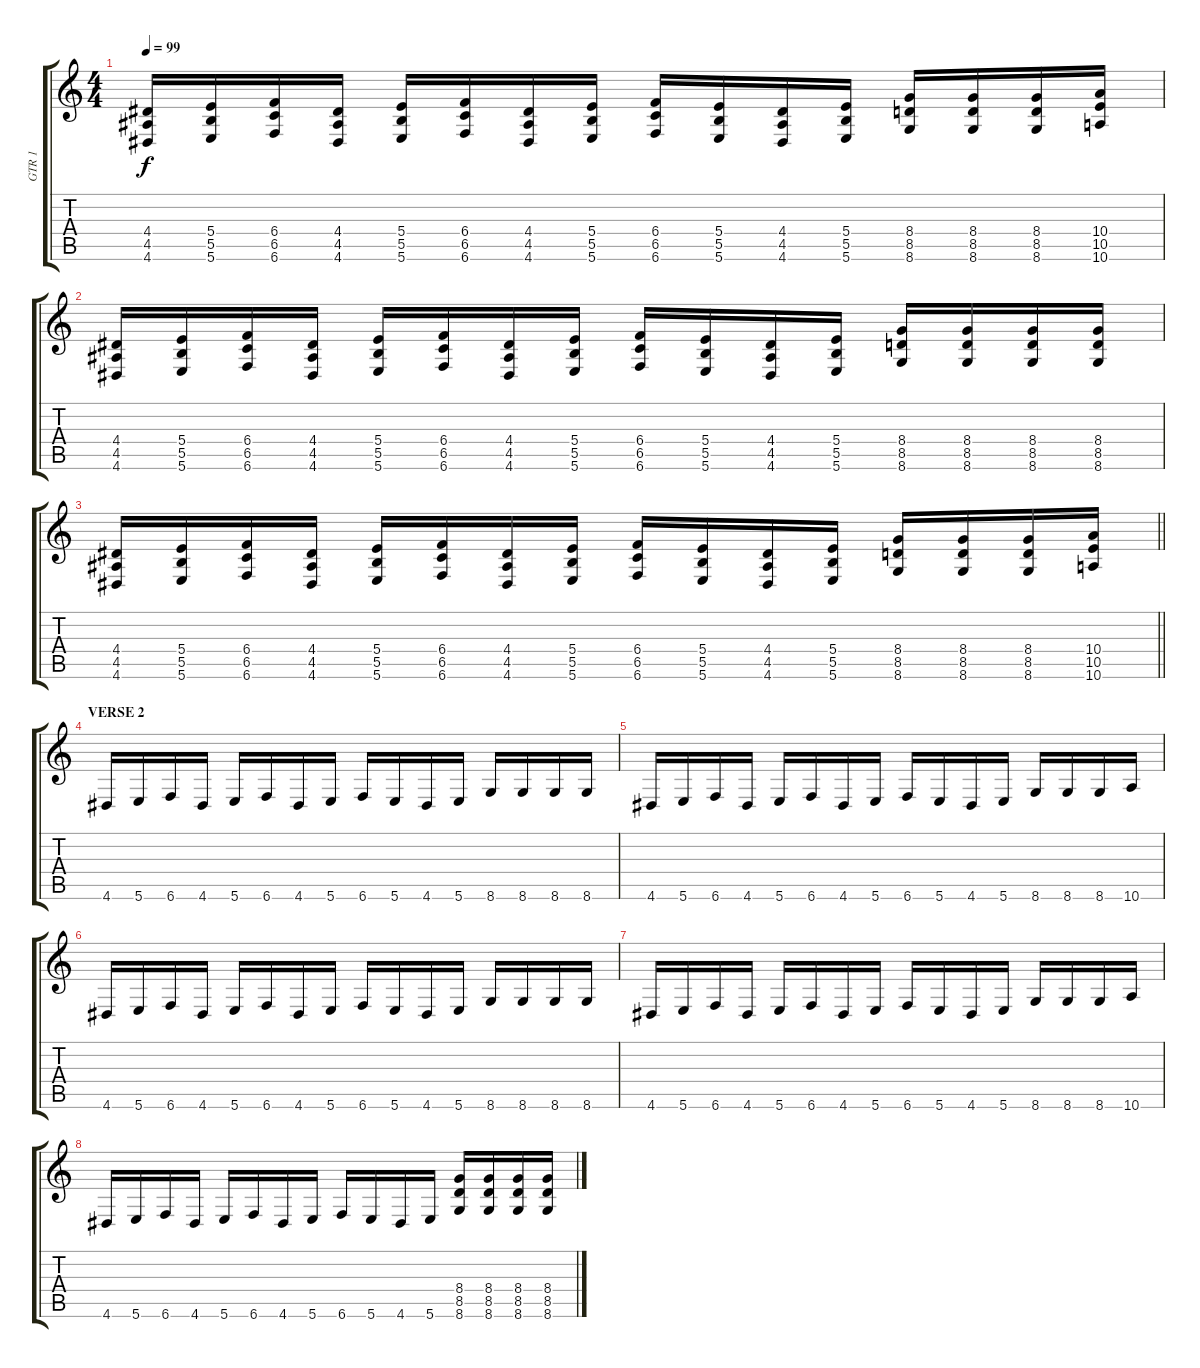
\track ("GTR 1" "GTR 1") {instrument distortionguitar}
\staff {score tabs}
\tuning (Db4 Ab3 E3 B2 Gb2 B1) {hide}
\ts (4 4)
\tempo 99
\clef g2
\ks c
(4.4 4.5 4.6).16{dy f} (5.4 5.5 5.6).16 (6.4 6.5 6.6).16 (4.4 4.5 4.6).16 (5.4 5.5 5.6).16 (6.4 6.5 6.6).16 (4.4 4.5 4.6).16 (5.4 5.5 5.6).16 (6.4 6.5 6.6).16 (5.4 5.5 5.6).16 (4.4 4.5 4.6).16 (5.4 5.5 5.6).16 (8.4 8.5 8.6).16 (8.4 8.5 8.6).16 (8.4 8.5 8.6).16 (10.4 10.5 10.6).16 |
(4.4 4.5 4.6).16 (5.4 5.5 5.6).16 (6.4 6.5 6.6).16 (4.4 4.5 4.6).16 (5.4 5.5 5.6).16 (6.4 6.5 6.6).16 (4.4 4.5 4.6).16 (5.4 5.5 5.6).16 (6.4 6.5 6.6).16 (5.4 5.5 5.6).16 (4.4 4.5 4.6).16 (5.4 5.5 5.6).16 (8.4 8.5 8.6).16 (8.4 8.5 8.6).16 (8.4 8.5 8.6).16 (8.4 8.5 8.6).16 |
\barLineRight lightlight
(4.4 4.5 4.6).16 (5.4 5.5 5.6).16 (6.4 6.5 6.6).16 (4.4 4.5 4.6).16 (5.4 5.5 5.6).16 (6.4 6.5 6.6).16 (4.4 4.5 4.6).16 (5.4 5.5 5.6).16 (6.4 6.5 6.6).16 (5.4 5.5 5.6).16 (4.4 4.5 4.6).16 (5.4 5.5 5.6).16 (8.4 8.5 8.6).16 (8.4 8.5 8.6).16 (8.4 8.5 8.6).16 (10.4 10.5 10.6).16 |
\section ("" "VERSE 2")
4.6.16 5.6.16 6.6.16 4.6.16 5.6.16 6.6.16 4.6.16 5.6.16 6.6.16 5.6.16 4.6.16 5.6.16 8.6.16 8.6.16 8.6.16 8.6.16 |
4.6.16 5.6.16 6.6.16 4.6.16 5.6.16 6.6.16 4.6.16 5.6.16 6.6.16 5.6.16 4.6.16 5.6.16 8.6.16 8.6.16 8.6.16 10.6.16 |
4.6.16 5.6.16 6.6.16 4.6.16 5.6.16 6.6.16 4.6.16 5.6.16 6.6.16 5.6.16 4.6.16 5.6.16 8.6.16 8.6.16 8.6.16 8.6.16 |
4.6.16 5.6.16 6.6.16 4.6.16 5.6.16 6.6.16 4.6.16 5.6.16 6.6.16 5.6.16 4.6.16 5.6.16 8.6.16 8.6.16 8.6.16 10.6.16 |
4.6.16 5.6.16 6.6.16 4.6.16 5.6.16 6.6.16 4.6.16 5.6.16 6.6.16 5.6.16 4.6.16 5.6.16 (8.4 8.5 8.6).16 (8.4 8.5 8.6).16 (8.4 8.5 8.6).16 (8.4 8.5 8.6).16
